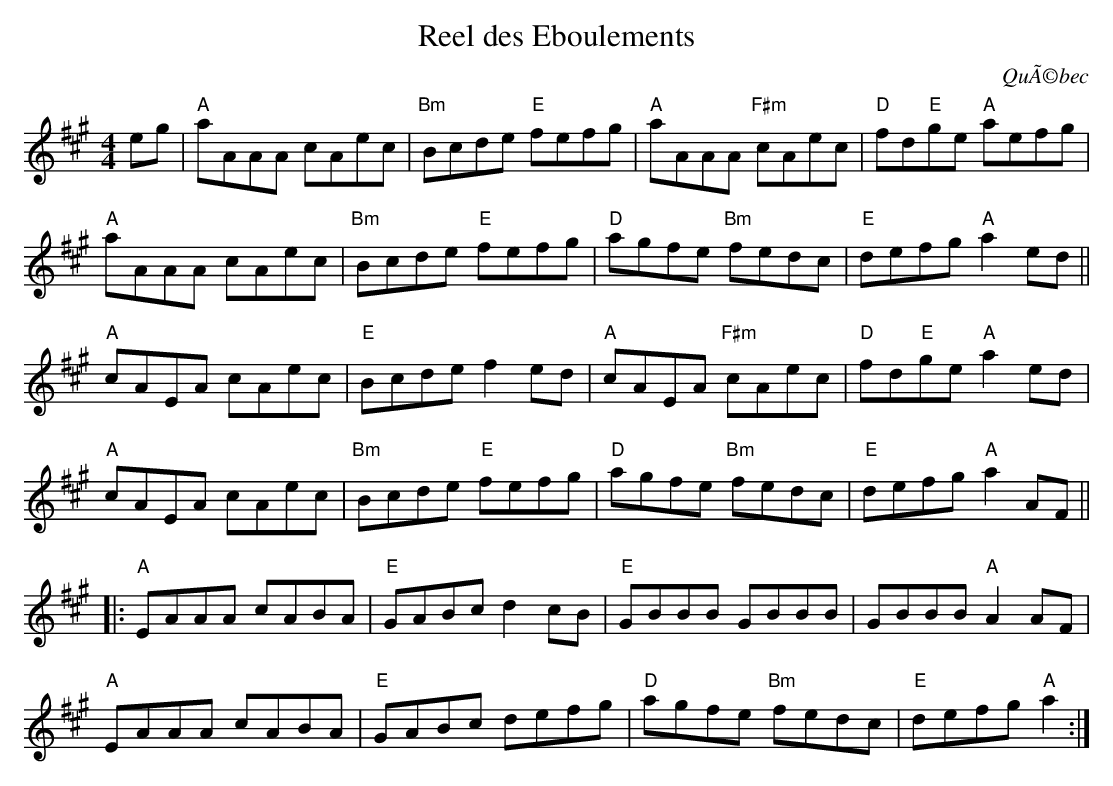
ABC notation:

X:1
T:Reel des Eboulements
O:QuÃ©bec
M:4/4
L:1/8
K:A
eg|"A"aAAA cAec | "Bm"Bcde "E"fefg |"A"aAAA "F#m"cAec | "D"fd"E"ge "A"aefg |
"A"aAAA cAec | "Bm"Bcde "E"fefg |"D"agfe "Bm"fedc |"E"defg "A"a2 ed ||
"A" cAEA cAec |"E"Bcde f2 ed | "A"cAEA "F#m"cAec | "D"fd"E"ge "A"a2ed |
"A"cAEA cAec |"Bm"Bcde "E"fefg | "D"agfe "Bm"fedc |"E"defg "A"a2AF||
|:"A"EAAA cABA | "E"GABc d2 cB | "E"GBBB GBBB | GBBB "A"A2 AF |
"A"EAAA cABA | "E"GABc defg | "D"agfe "Bm"fedc |"E"defg "A"a2 :|
